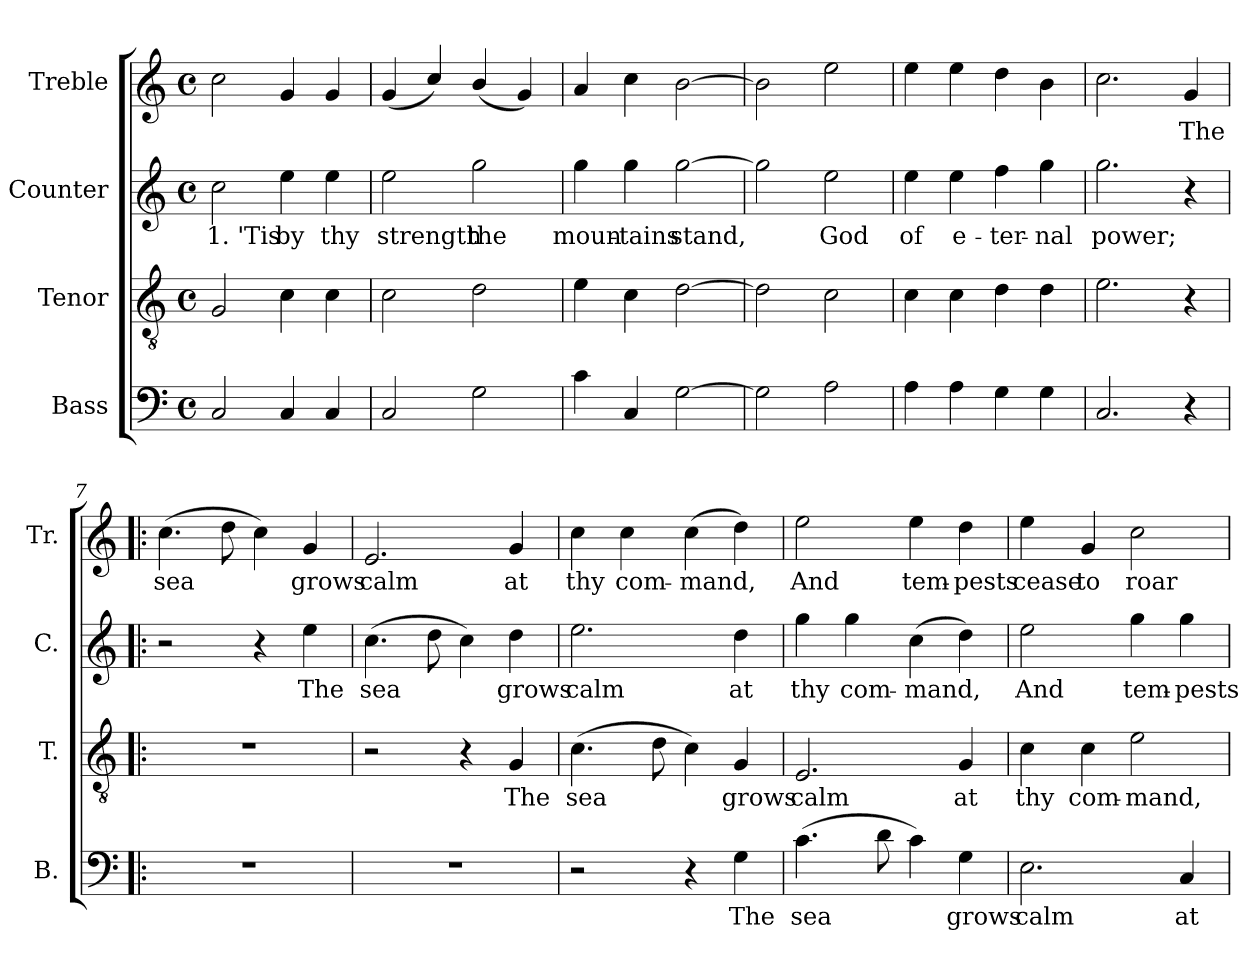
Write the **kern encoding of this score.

**kern	**text	**kern	**text	**kern	**text	**kern	**text
*part4	*part4	*part3	*part3	*part2	*part2	*part1	*part1
*staff4	*staff4	*staff3	*staff3	*staff2	*staff2	*staff1	*staff1
*I"Bass	*	*I"Tenor	*	*I"Counter	*	*I"Treble	*
*I'B.	*	*I'T.	*	*I'C.	*	*I'Tr.	*
*clefF4	*	*clefGv2	*	*clefG2	*	*clefG2	*
*k[]	*	*k[]	*	*k[]	*	*k[]	*
*M4/4	*	*M4/4	*	*M4/4	*	*M4/4	*
*met(c)	*	*met(c)	*	*met(c)	*	*met(c)	*
=1	=1	=1	=1	=1	=1	=1	=1
2C/	.	2G/	.	2cc\	1. 'Tis	2cc\	.
4C/	.	4c\	.	4ee\	by	4g/	.
4C/	.	4c\	.	4ee\	thy	4g/	.
=2	=2	=2	=2	=2	=2	=2	=2
2C/	.	2c\	.	2ee\	strength	(4g/	.
.	.	.	.	.	.	4cc/)	.
2G\	.	2d\	.	2gg\	the	(4b/	.
.	.	.	.	.	.	4g/)	.
=3	=3	=3	=3	=3	=3	=3	=3
4c\	.	4e\	.	4gg\	moun-	4a/	.
4C/	.	4c\	.	4gg\	-tains	4cc\	.
[2G\	.	[2d\	.	[2gg\	stand,	[2b\	.
=4	=4	=4	=4	=4	=4	=4	=4
2G\]	.	2d\]	.	2gg\]	.	2b\]	.
2A\	.	2c\	.	2ee\	God	2ee\	.
=5	=5	=5	=5	=5	=5	=5	=5
4A\	.	4c\	.	4ee\	of	4ee\	.
4A\	.	4c\	.	4ee\	e-	4ee\	.
4G\	.	4d\	.	4ff\	-ter-	4dd\	.
4G\	.	4d\	.	4gg\	-nal	4b\	.
=6	=6	=6	=6	=6	=6	=6	=6
2.C/	.	2.e\	.	2.gg\	power;	2.cc\	.
4r	.	4r	.	4r	.	4g/	The
=7!|:	=7!|:	=7!|:	=7!|:	=7!|:	=7!|:	=7!|:	=7!|:
1r	.	1r	.	2r	.	(4.cc\	sea
.	.	.	.	.	.	8dd\	.
.	.	.	.	4r	.	4cc\)	.
.	.	.	.	4ee\	The	4g/	grows
!!LO:LB:g=z
=8	=8	=8	=8	=8	=8	=8	=8
1r	.	2r	.	(4.cc\	sea	2.e/	calm
.	.	.	.	8dd\	.	.	.
.	.	4r	.	4cc\)	.	.	.
.	.	4G/	The	4dd\	grows	4g/	at
=9	=9	=9	=9	=9	=9	=9	=9
2r	.	(4.c\	sea	2.ee\	calm	4cc\	thy
.	.	.	.	.	.	4cc\	com-
.	.	8d\	.	.	.	.	.
4r	.	4c\)	.	.	.	(4cc\	-mand,
4G\	The	4G/	grows	4dd\	at	4dd\)	.
=10	=10	=10	=10	=10	=10	=10	=10
(4.c\	sea	2.E/	calm	4gg\	thy	2ee\	And
.	.	.	.	4gg\	com-	.	.
8d\	.	.	.	.	.	.	.
4c\)	.	.	.	(4cc\	-mand,	4ee\	tem-
4G\	grows	4G/	at	4dd\)	.	4dd\	-pests
=11	=11	=11	=11	=11	=11	=11	=11
2.E\	calm	4c\	thy	2ee\	And	4ee\	cease
.	.	4c\	com-	.	.	4g/	to
.	.	2e\	-mand,	4gg\	tem-	2cc\	roar
4C/	at	.	.	4gg\	-pests	.	.
=	=	=	=	=	=	=	=
*-	*-	*-	*-	*-	*-	*-	*-
